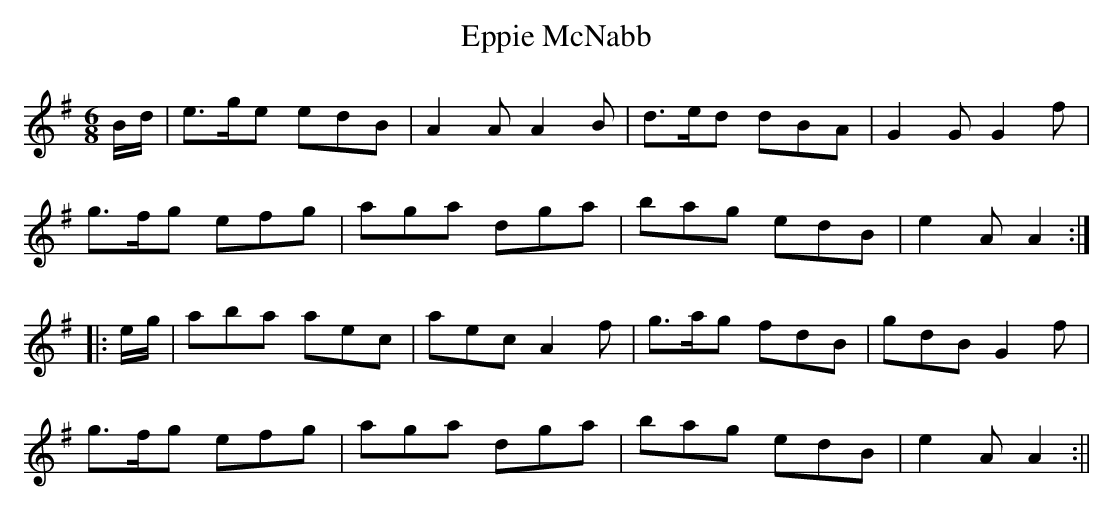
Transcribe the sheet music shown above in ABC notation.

X:1
T:Eppie McNabb
M:6/8
L:1/8
K:Ador
B/d/ | e>ge edB | A2A A2B | d>ed dBA | G2G G2f |
g>fg efg | aga dga | bag edB | e2A A2 :|
|: e/g/ | aba aec | aec A2f | g>ag fdB | gdB G2f |
g>fg efg | aga dga | bag edB | e2A A2 :||
